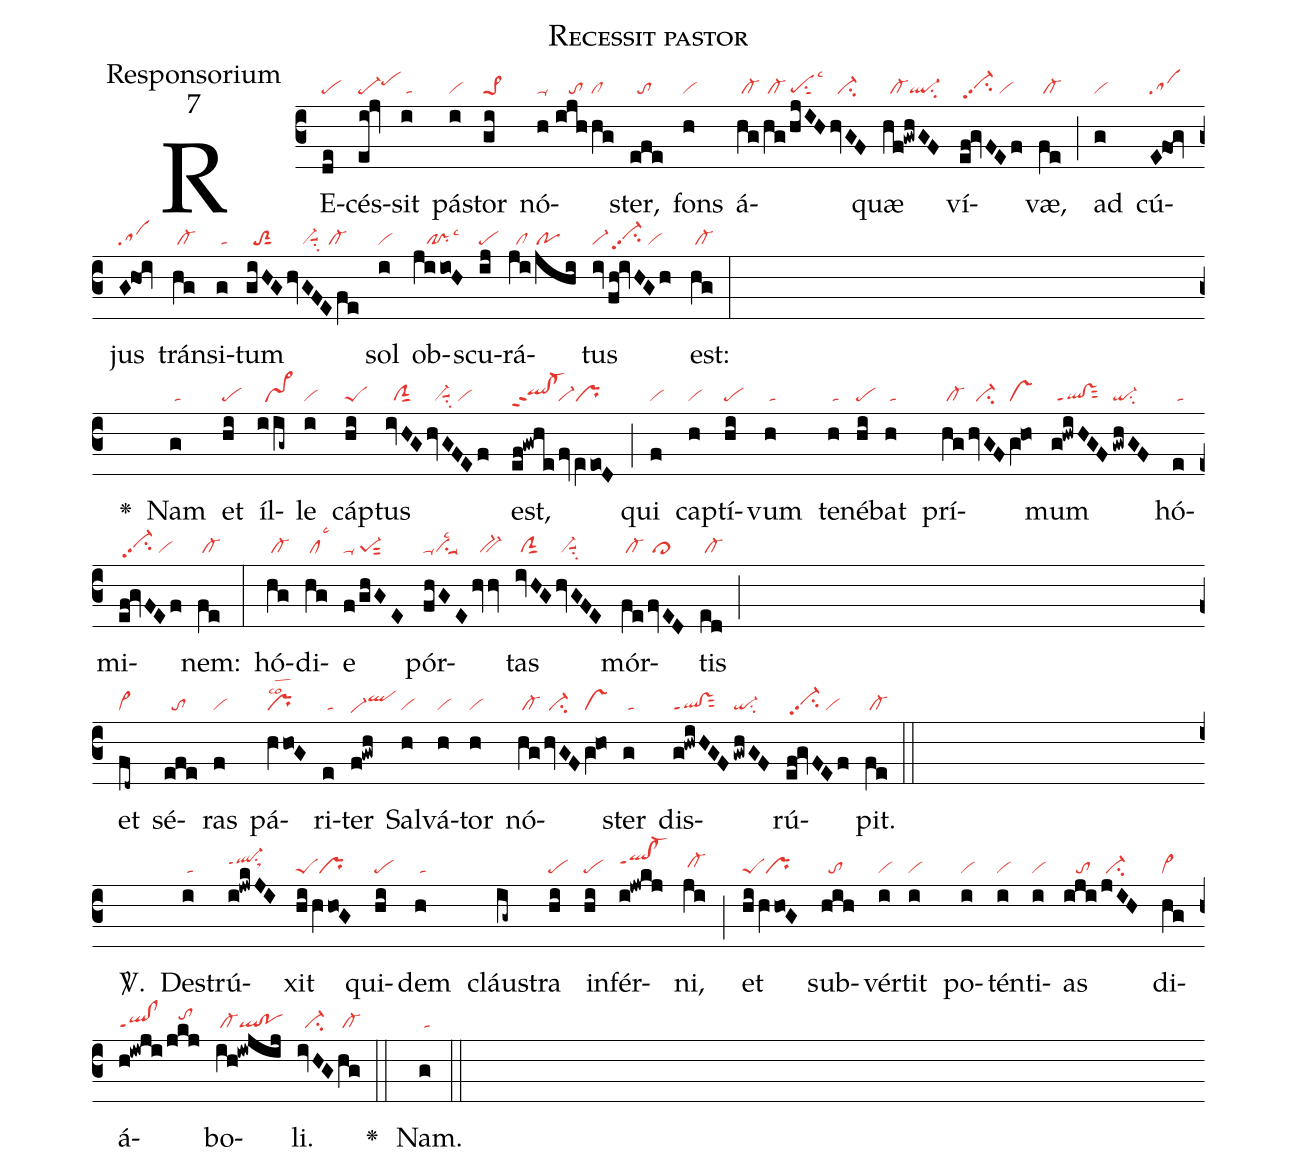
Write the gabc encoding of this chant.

name:Recessit pastor;
office-part:Responsorium;
mode:7;
nabc-lines:1;
%%
(c3) RE(de|pe)cés(ei!jv|pe-pehi)sit(i|/ta)
pá(i|vi)stor(gi|pe>1) nó(h//ijhhg|ta-/////to//cl)ster,(efe|//to)
fons(h|vi) á(hg|/cl-|/hg|/cl-|/hjIH|pesu1sut1lsc3|/hvGF|//ci-)quæ(hf!gwhGF|//cl-ql-su2) ví(ef!gvFEf|/vi-hhpp2su2/vi)væ,(fe|/cl-) (;)
ad(g|vi) cú(E!fo!gv|sa)jus(G!ho!iv|sa) trán(hg|/cl-)si(g|/ta)tum(giHG|//toS2sut1|/hvGFE/fe|////vi-suu1su2//cl-)
sol(i|vi) ob(jiio!H|///cl!prlsc3)scu(ij|pe)rá(ji/jhi|//cl//po)tus(iv|vi-|/fh!ivHGh|/vi-hhpp2su2/vi) est:(hg|/cl-) (:Z)

<v>\greheightstar</v>() Nam(g|/ta) et(hi|pe) íl(iig~|//pr~)le(i|vi) cáp(hi|peS)tus(ivHG|//clSsut1|/hvGFEf|//vi-suu1su2/vi) est,(ef!gwhe|qlhh!cl-hhppt2|/fveVeo!D|vi-pr) (;)
qui(f|vi) cap(h|vi)tí(hi|pe)vum(h|/ta) te(h|/ta)né(hi|pe)bat(h|/ta) prí(hg|/cl-|/hvGF|//ci-|/gV!ho|vs)mum(g!hwiHGF|/ql!vsppt1sut2|/gwhGF|qi-su2) hó(e|/ta)mi(ef!gvFEf|/vi-hhpp2su2/vi)nem:(fe|/cl-) (:)
hó(hg|/cl-)di(hg|/cllsc3)e(f|ta-|/ghGE|pe-1sut2)
pór(fhGE|ta-visu1suu1lsc2|/hv/hv|//bv-)tas(ivHG|/clSsut1|/hvGFE|/vi-suu1su2) mór(fe|/cl-|/fvED|/cl>)tis(ed|/cl-) (;Z)
et(fd~|cl~) sé(efe|//to)ras(f|vi) pá(hVho!G|prlsco2)ri(e|/ta)ter(f!gwh|vi-heqlhi)
Sal(h|vi)vá(h|vi)tor(h|vi) nó(hg|/cl-|/hvGF|/ci-|/gV!ho|vs)ster(g|/ta) dis(g!hwiHGF|ql!vssut2ppt1|/gwhGF|qi-su2)rú(ef!gvFEf|/vi-hhpp2su2/vi)pit.(fe|/cl-) (::Z)

<sp>V/</sp>.() De(i|/ta)strú(i!jwkJI|ql-hippt1su1sux1)xit(hi/hVho!G|peSpr) qui(hi|pe)dem(h|/ta) cláu(ig~)stra(hi|pe) in(hi|pe)fér(i!jwkj|qlhi!cl-hippt1)ni,(ji|/cl-hh) (;)
et(hi/hVho!G|peSpr) sub(hih|//to)vér(i|vi)tit(i|vi) po(i|vi)tén(i|vi)ti(i|vi)as(iji|///to|jIH|/ci-) di(hg|cl~)á(h!iwji|ql!clppt1|/jkj|///tohi)bo(ih!iwjij|/cl-ql!po)li.(ivHG|//ci-|/hg|/cl-) (::)


<v>\greheightstar</v>() Nam.(g|/ta) (::)
